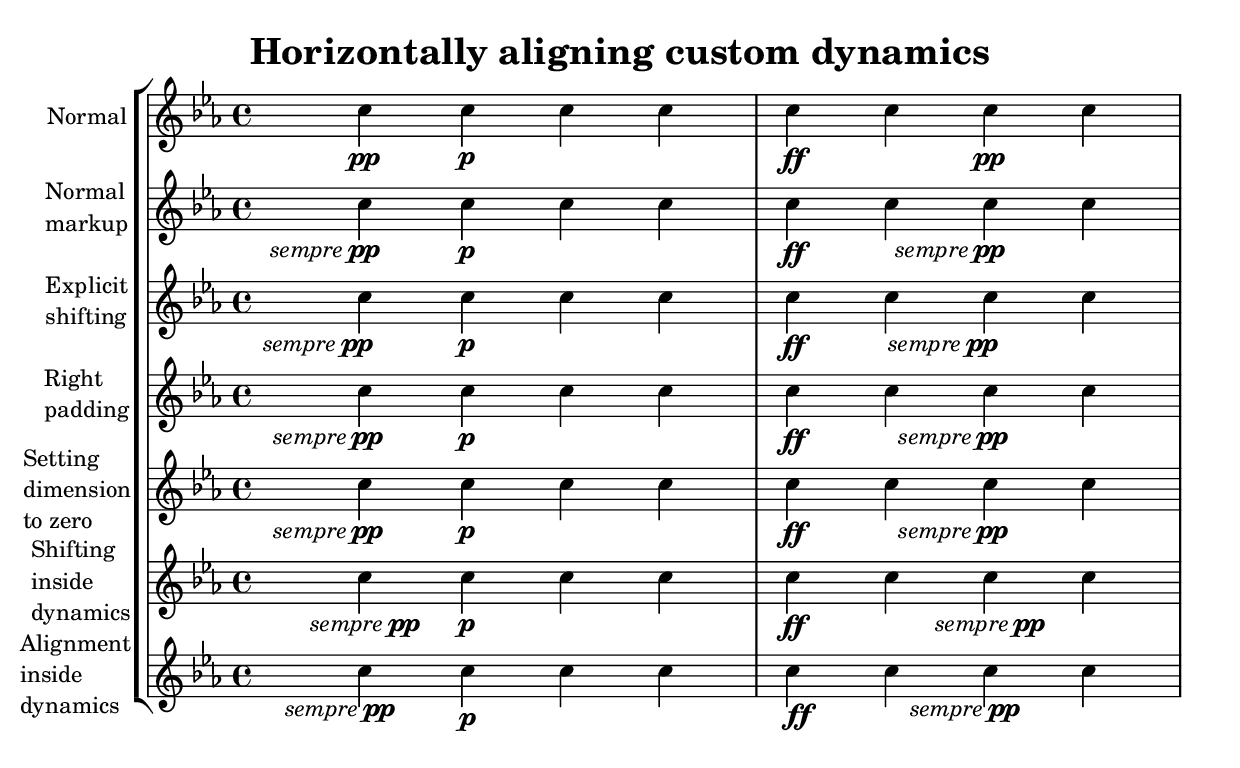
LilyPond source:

%% DO NOT EDIT this file manually; it is automatically
%% generated from LSR http://lsr.dsi.unimi.it
%% Make any changes in LSR itself, or in Documentation/snippets/new/ ,
%% and then run scripts/auxiliar/makelsr.py
%%
%% This file is in the public domain.
\version "2.12.2"

\header {
  lsrtags = "expressive-marks, tweaks-and-overrides"

  texidoc = "
Some dynamic expressions involve additional text, like @qq{sempre pp}.
Since dynamics are usually centered under the note, the \\pp would be
displayed way after the note it applies to.

To correctly align the @qq{sempre pp} horizontally, so that it is
aligned as if it were only the \\pp, there are several approaches:

* Simply use @code{\\once\\override DynamicText #'X-offset = #-9.2}
before the note with the dynamics to manually shift it to the correct
position. Drawback: This has to be done manually each time you use that
dynamic markup... * Add some padding (@code{#:hspace 7.1}) into the
definition of your custom dynamic mark, so that after lilypond
center-aligns it, it is already correctly aligned. Drawback: The
padding really takes up that space and does not allow any other markup
or dynamics to be shown in that position.

* Shift the dynamic script @code{\\once\\override ... #'X-offset = ..}.
Drawback: @code{\\once\\override} is needed for every invocation!

* Set the dimensions of the additional text to 0 (using
@code{#:with-dimensions '(0 . 0) '(0 . 0)}). Drawback: To LilyPond
@qq{sempre} has no extent, so it might put other stuff there and create
collisions (which are not detected by the collision detection!). Also,
there seems to be some spacing, so it's not exactly the same alignment
as without the additional text

* Add an explicit shifting directly inside the scheme function for the
dynamic-script.

* Set an explicit alignment inside the dynamic-script. By default, this
won't have any effect, only if one sets X-offset! Drawback: One needs
to set @code{DynamicText #'X-offset}, which will apply to all dynamic
texts! Also, it is aligned at the right edge of the additional text,
not at the center of pp.




"
  doctitle = "Horizontally aligning custom dynamics (e.g. \"sempre pp\" \"piu f\" \"subito p\")"
} % begin verbatim

\header { title = "Horizontally aligning custom dynamics" }

\paper { ragged-right = ##f }

% Solution 1: Using a simple markup with a particular halign value
% Drawback: It's a markup, not a dynamic command, so \dynamicDown
%           etc. will have no effect
semppMarkup = \markup { \halign #1.4 \italic "sempre" \dynamic "pp" }

% Solution 2: Using a dynamic script & shifting with
%             \once \override ... #'X-offset = ..
% Drawback: \once \override needed for every invocation
semppK =
#(make-dynamic-script
  (markup #:line
          (#:normal-text
           #:italic "sempre"
           #:dynamic "pp")))

% Solution 3: Padding the dynamic script so the center-alignment
%             puts it at the correct position
% Drawback: the padding really reserves the space, nothing else can be there
semppT =
#(make-dynamic-script
  (markup #:line
          (#:normal-text
           #:italic "sempre"
           #:dynamic "pp"
           #:hspace 7.1)))

% Solution 4: Dynamic, setting the dimensions of the additional text to 0
% Drawback: To lilypond "sempre" has no extent, so it might put
%           other stuff there => collisions
% Drawback: Also, there seems to be some spacing, so it's not exactly the
%           same alignment as without the additional text
semppM =
#(make-dynamic-script
  (markup #:line
          (#:with-dimensions '(0 . 0) '(0 . 0)
                             #:right-align
                             #:normal-text
                             #:italic "sempre"
                             #:dynamic "pp")))

% Solution 5: Dynamic with explicit shifting inside the scheme function
semppG =
#(make-dynamic-script
  (markup #:hspace 0
          #:translate '(-18.85 . 0)
          #:line (#:normal-text
                  #:italic "sempre"
                  #:dynamic "pp")))

% Solution 6: Dynamic with explicit alignment. This has only effect
%             if one sets X-offset!
% Drawback: One needs to set DynamicText #'X-offset!
% Drawback: Aligned at the right edge of the additional text,
%           not at the center of pp
semppMII =
#(make-dynamic-script
  (markup #:line (#:right-align
                  #:normal-text
                  #:italic "sempre"
                  #:dynamic "pp")))

\context StaffGroup <<
  \context Staff = "s" <<
    \set Staff.instrumentName = #"Normal"
    \relative c'' {
      \key es \major
      c4\pp c\p c c | c\ff c c\pp c
    }
  >>
  \context Staff = "sMarkup" <<
    \set Staff.instrumentName = \markup \column { Normal markup }
    \relative c'' {
      \key es \major
      c4-\semppMarkup c\p c c | c\ff c c-\semppMarkup c
    }
  >>
  \context Staff = "sK" <<
    \set Staff.instrumentName = \markup \column { Explicit shifting }
    \relative c'' {
      \key es \major
      \once \override DynamicText #'X-offset = #-9.2
      c4\semppK c\p c c
      c4\ff c
      \once \override DynamicText #'X-offset = #-9.2
      c4\semppK c
    }
  >>
  \context Staff = "sT" <<
    \set Staff.instrumentName = \markup \column { Right padding }
    \relative c'' {
      \key es \major
      c4\semppT c\p c c | c\ff c c\semppT c
    }
  >>
  \context Staff = "sM" <<
    \set Staff.instrumentName = \markup \column { Setting dimension "to zero" }
    \relative c'' {
      \key es \major
      c4\semppM c\p c c | c\ff c c\semppM c
    }
  >>
  \context Staff = "sG" <<
    \set Staff.instrumentName = \markup \column { Shifting inside dynamics }
    \relative c'' {
      \key es \major
      c4\semppG c\p c c | c\ff c c\semppG c
    }
  >>
  \context Staff = "sMII" <<
    \set Staff.instrumentName = \markup \column { Alignment inside dynamics }
    \relative c'' {
      \key es \major
      % Setting to ##f (false) gives the same result
      \override DynamicText #'X-offset = #0
      c4\semppMII c\p c c | c\ff c c\semppMII c
    }
  >>
>>

